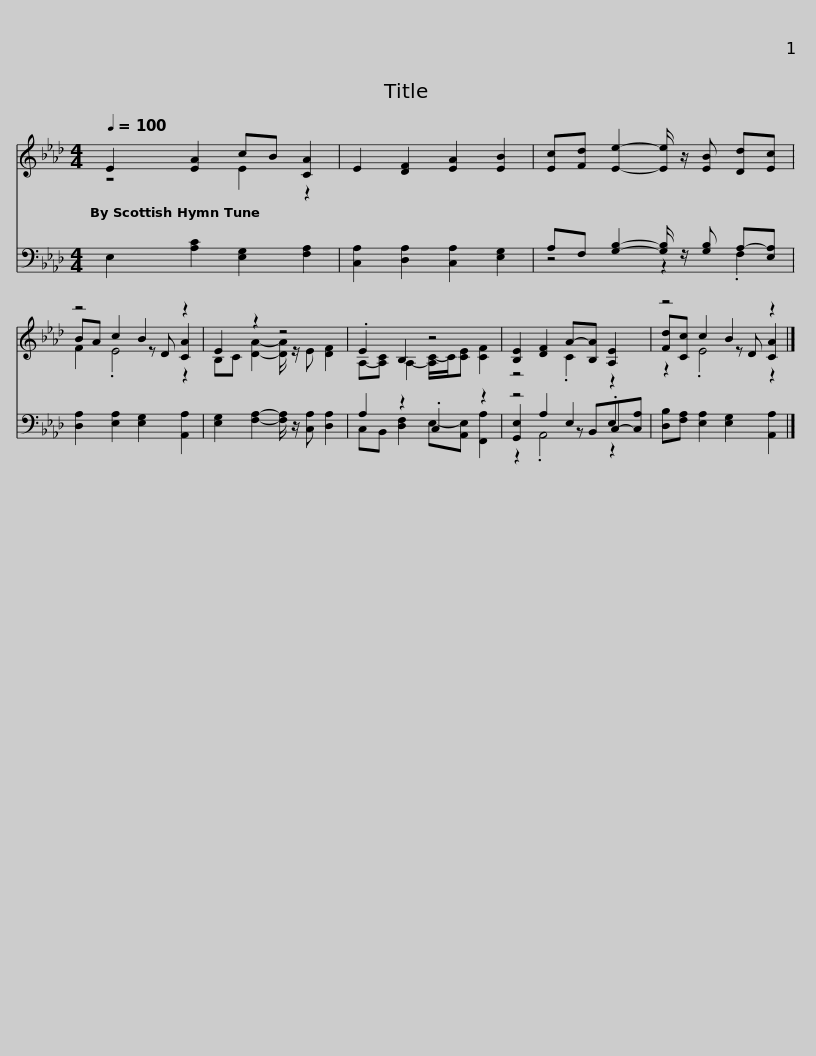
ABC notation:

X:1
%%score ( 1 2 3 ) ( 4 5 6 )
L:1/8
Q:1/4=100
M:4/4
I:linebreak $
K:Ab
V:1 treble
V:2 treble
V:3 treble
V:4 bass
V:5 bass
V:6 bass
V:1
 E2 [EA]2 cB [CA]2 | E2 [DF]2 [EA]2 [EB]2 | [Ec][Fd] [Ee]2- [Ee]/ z/ [EB] [Dd][Ec] | z4 B2 z2 |$ E2 z2 z4 | %5
 .E2 B,2 z4 | [B,E]2 [DF]2 A-[B,A] [A,E]2 | z4 B2 z2 |] %8
V:2
 z4 E2 z2 | x8 | x8 | BA c2 z D [CA]2 |$ B,C [DA]2- [DA]/ z/ E [DF]2 | %5
 A,-[A,C] A,2- [A,C-]/C/[CE] [CF]2 | z4 .C2 z2 | [Fd][Cc] c2 z D [CA]2 |] %8
V:3
 x8 | x8 | x8 | F2 .E4 z2 |$ x8 | %5
 x8 | x8 | z2 .E4 z2 |] %8
V:4
 E,2 [A,C]2 [E,G,]2 [F,A,]2 | [C,A,]2 [D,A,]2 [C,A,]2 [E,G,]2 | A,F, [G,B,]2- [G,B,]/ z/ [G,B,] A,-[E,A,] | [D,A,]2 [E,A,]2 [E,G,]2 [A,,A,]2 |$ [E,G,]2 [F,A,]2- [F,A,]/ z/ [C,A,] [D,A,]2 | %5
 A,2 z2 .C,2 z2 | z4 E,2 .E,2 | [D,B,][F,A,] [E,A,]2 [E,G,]2 [A,,A,]2 |] %8
V:5
 x8 | x8 | z4 z2 .F,2 | x8 |$ x8 | %5
 C,B,, [D,F,]2 E,-[A,,E,] [F,,A,]2 | [G,,E,]2 A,2 z B,,C,-[C,A,] | x8 |] %8
V:6
 x8 | x8 | x8 | x8 |$ x8 | %5
 x8 | z2 .A,,4 z2 | x8 |] %8
